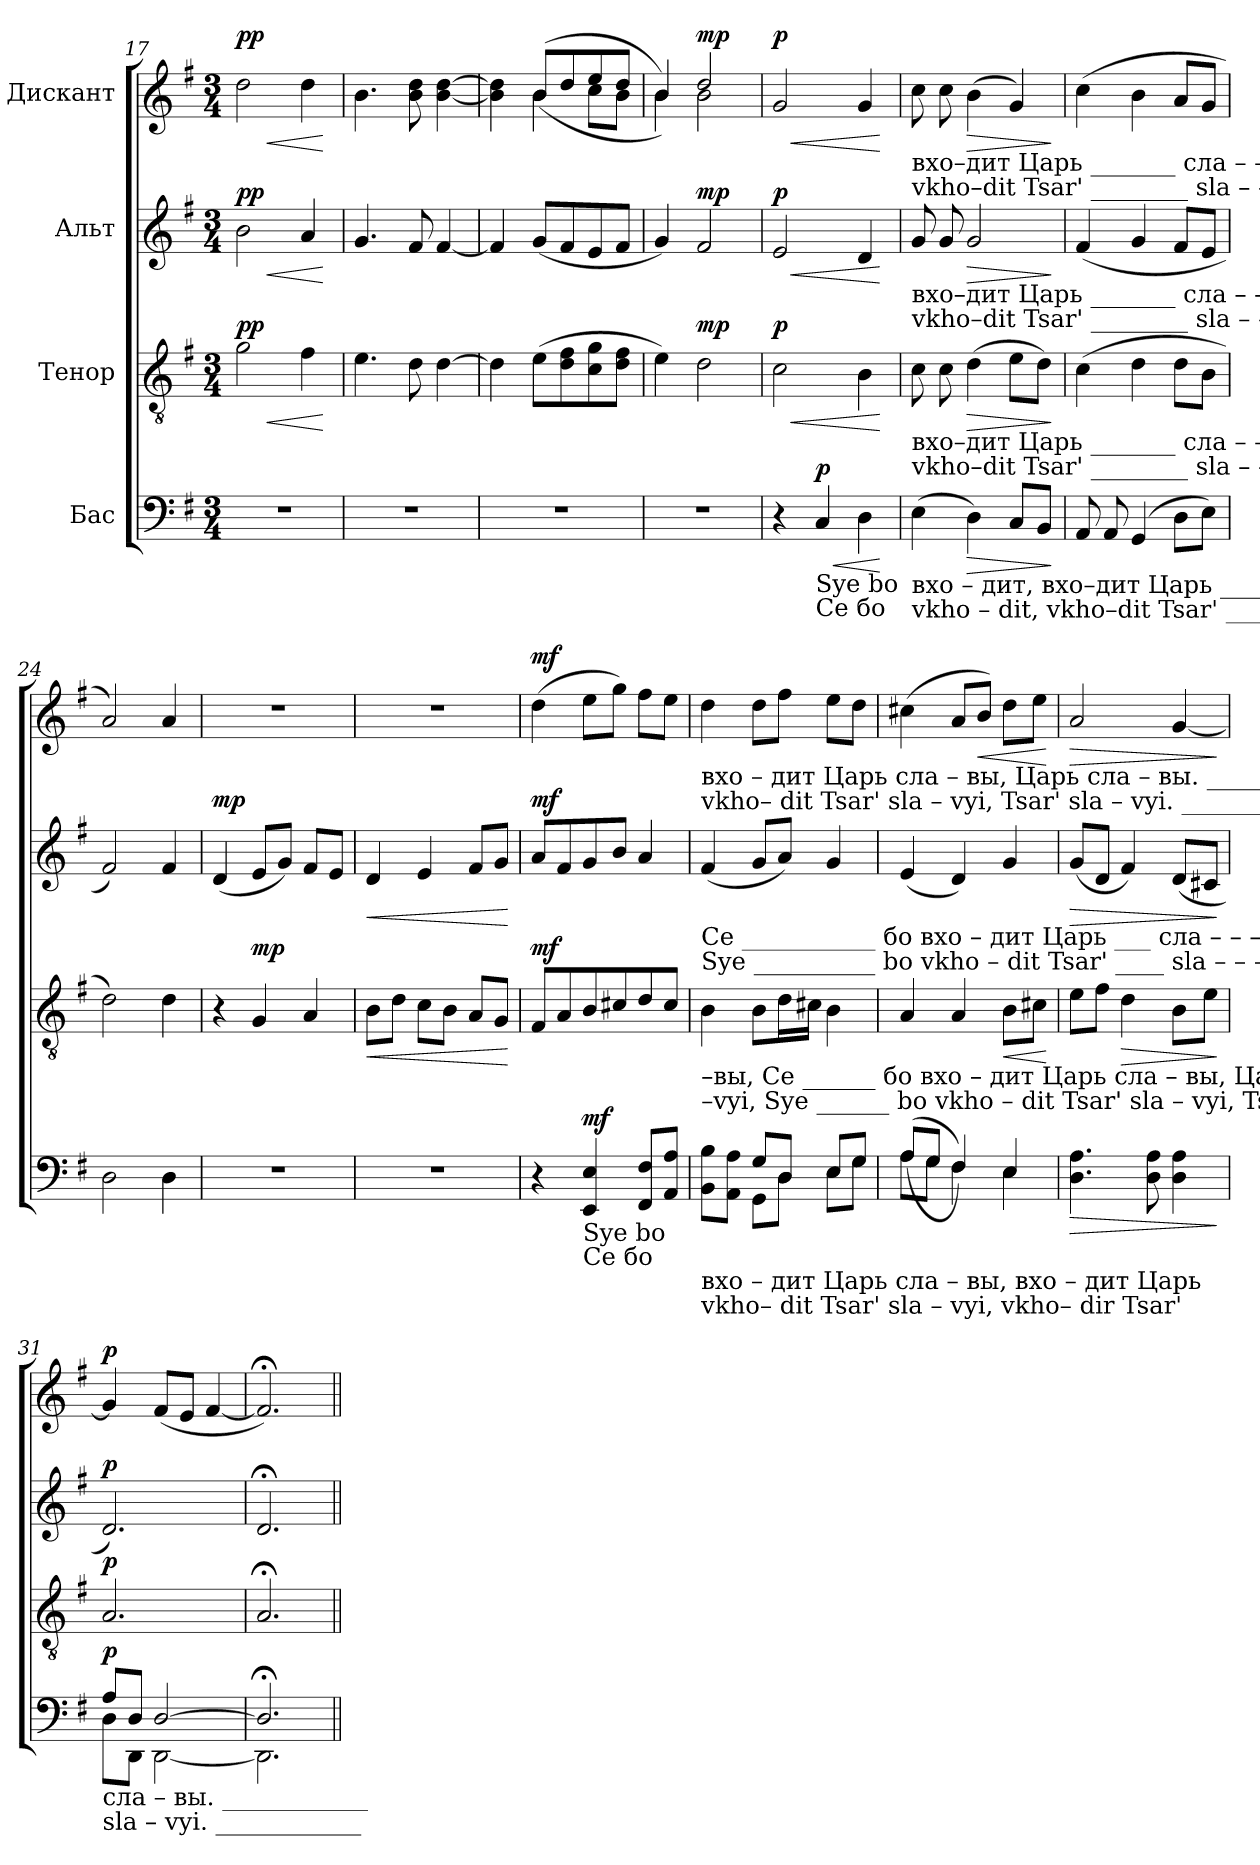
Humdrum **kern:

**kern	**dynam	**kern	**dynam	**kern	**dynam	**kern	**dynam
*part4	*part4	*part3	*part3	*part2	*part2	*part1	*part1
*staff4	*staff4	*staff3	*staff3	*staff2	*staff2	*staff1	*staff1
*I"Бас	*	*I"Тенор	*	*I"Альт	*	*I"Дискант	*
*clefF4	*	*clefGv2	*	*clefG2	*	*clefG2	*
*k[f#]	*	*k[f#]	*	*k[f#]	*	*k[f#]	*
*M3/4	*	*M3/4	*	*M3/4	*	*M3/4	*
=17	=17	=17	=17	=17	=17	=17	=17
!	!	!	!LO:HP:b	!	!LO:HP:b	!	!LO:HP:b
!	!	!	!LO:DY:n=1:a	!	!LO:DY:n=1:a	!	!LO:DY:n=1:a
2.r	.	2g\	< pp	2b\	< pp	2dd\	< pp
.	.	4f#\	.	4a/	.	4dd\	.
.	.	.	[	.	[	.	[
=18	=18	=18	=18	=18	=18	=18	=18
2.r	.	4.e\	.	4.g/	.	4.b\	.
.	.	8d\	.	8f#/	.	8b\ 8dd\	.
.	.	[4d\	.	[4f#/	.	[4b\ [4dd\	.
=19	=19	=19	=19	=19	=19	=19	=19
*	*	*	*	*	*	*^	*
2.r	.	4d\]	.	4f#/]	.	4b\] 4dd\]	4ryy	.
.	.	(8e\L	.	(8g/L	.	((8b/L	4b\	.
.	.	8d\ 8f#\	.	8f#/	.	8dd/	.	.
.	.	8c\ 8g\	.	8e/	.	8ee/	8cc\L	.
.	.	8d\ 8f#\J	.	8f#/J	.	8dd/J	8b\J	.
=20	=20	=20	=20	=20	=20	=20	=20	=20
2.r	.	4e\)	.	4g/)	.	4b/))	4b\	.
!	!	!	!LO:DY:a	!	!LO:DY:a	!	!	!LO:DY:a
.	.	2d\	mp	2f#/	mp	2dd/	2b\	mp
=21	=21	=21	=21	=21	=21	=21	=21	=21
!	!	!	!LO:HP:b	!	!LO:HP:b	!	!	!LO:HP:b
!	!	!	!LO:DY:n=1:a	!	!LO:DY:n=1:a	!	!	!LO:DY:n=1:a
*	*	*	*	*	*	*v	*v	*
4r	.	2c\	< p	2e/	< p	2g/	< p
!LO:TX:b:t=Sye bo	!	!	!	!	!	!	!
!LO:TX:b:t=Се  бо	!	!	!	!	!	!	!
!	!LO:HP:b	!	!	!	!	!	!
!	!LO:DY:n=1:a	!	!	!	!	!	!
4C/	< p	.	.	.	.	.	.
4D\	.	4B\	.	4d/	.	4g/	.
.	[	.	[	.	[	.	[
!!LO:LB:g=z
=22	=22	=22	=22	=22	=22	=22	=22
!	!	!	!	!	!	!LO:TX:b:t=вхо–дит Царь _______    сла      –         –         –          –        вы,                                                                                             Се ____________  бо	!
!	!	!	!	!	!	!LO:TX:b:t=vkho–dit  Tsar' ________    sla       –         –         –          –        vyi,                                                                                            Sye ___________   bo	!
!	!	!	!	!LO:TX:b:t=вхо–дит Царь _______    сла      –         –         –          –        вы,      Се ________  бо           вхо  –  дит       Царь       сла         –          вы.	!	!	!
!	!	!	!	!LO:TX:b:t=vkho–dit  Tsar' ________    sla       –         –         –          –        vyi,     Sye ________ bo          vkho –  dit        Tsar'         sla          –          vyi.	!	!	!
!	!	!LO:TX:b:t=вхо–дит Царь _______    сла      –         –         –          –        вы,                Се        бо           вхо  –  дит       Царь       сла       –         –         –	!	!	!	!	!
!	!	!LO:TX:b:t=vkho–dit  Tsar' ________    sla       –         –         –          –        vyi,               Sye       bo          vkho –  dit        Tsar'         sla        –         –         –	!	!	!	!	!
!LO:TX:b:t=вхо          –         дит,       вхо–дит  Царь ____      сла  –   вы,	!	!	!	!	!	!	!
!LO:TX:b:t=vkho       –           dit,     vkho–dit    Tsar'  ____       sla   –   vyi,	!	!	!	!	!	!	!
(4E\	.	8c\	.	8g/	.	8cc\	.
.	.	8c\	.	8g/	.	8cc\	.
!	!LO:HP:b	!	!LO:HP:b	!	!LO:HP:b	!	!LO:HP:b
4D\)	>	(4d\	>	2g/	>	(4b\	>
8C/L	.	8e\L	.	.	.	4g/)	.
8BB/J	.	8d\J)	.	.	.	.	.
.	]	.	]	.	]	.	]
=23	=23	=23	=23	=23	=23	=23	=23
8AA/	.	(4c\	.	(4f#/	.	(4cc\	.
8AA/	.	.	.	.	.	.	.
(4GG/	.	4d\	.	4g/	.	4b\	.
8D\L	.	8d\L	.	8f#/L	.	8a/L	.
8E\J)	.	8B\J	.	8e/J	.	8g/J	.
=24	=24	=24	=24	=24	=24	=24	=24
2D\	.	2d\)	.	2f#/)	.	2a/)	.
4D\	.	4d\	.	4f#/	.	4a/	.
=25	=25	=25	=25	=25	=25	=25	=25
!	!	!	!	!	!LO:DY:a	!	!
2.r	.	4r	.	(4d/	mp	2.r	.
!	!	!	!LO:DY:a	!	!	!	!
.	.	4G/	mp	8e/L	.	.	.
.	.	.	.	8g/J)	.	.	.
.	.	4A/	.	8f#/L	.	.	.
.	.	.	.	8e/J	.	.	.
=26	=26	=26	=26	=26	=26	=26	=26
!	!	!	!LO:HP:b	!	!LO:HP:b	!	!
2.r	.	8B\L	<	4d/	<	2.r	.
.	.	8d\J	.	.	.	.	.
.	.	8c\L	.	4e/	.	.	.
.	.	8B\J	.	.	.	.	.
.	.	8A/L	.	8f#/L	.	.	.
.	.	8G/J	.	8g/J	.	.	.
.	.	.	[	.	[	.	.
=27	=27	=27	=27	=27	=27	=27	=27
!	!	!	!LO:DY:a	!	!LO:DY:a	!	!LO:DY:a
4r	.	8F#/L	mf	8a/L	mf	(4dd\	mf
.	.	8A/	.	8f#/	.	.	.
!LO:TX:b:t=Sye          bo	!	!	!	!	!	!	!
!LO:TX:b:t=Се            бо	!	!	!	!	!	!	!
!	!LO:DY:a	!	!	!	!	!	!
4EE/ 4E/	mf	8B/	.	8g/	.	8ee\L	.
.	.	8c#X/	.	8b/J	.	8gg\J)	.
8FF#/ 8F#/L	.	8d/	.	4a/	.	8ff#\L	.
8AA/ 8A/J	.	8c#/J	.	.	.	8ee\J	.
!!LO:LB:g=z
=28	=28	=28	=28	=28	=28	=28	=28
*^	*	*	*	*	*	*	*
!	!	!	!	!	!	!	!LO:TX:b:t=вхо –  дит            Царь       сла        –        вы,             Царь             сла            –           вы. ____________           Се жерт-ва   тай– на–я	!
!	!	!	!	!	!	!	!LO:TX:b:t=vkho– dit              Tsar'        sla         –        vyi,             Tsar'               sla            –            vyi. ___________           Sye zhert-va   tai –  na–ya	!
!	!	!	!	!	!LO:TX:b:t=Се ___________    бо            вхо        –        дит            Царь ___      сла     –         –         –          –        вы,           Се жерт-ва   тай– на–я	!	!	!
!	!	!	!	!	!LO:TX:b:t=Sye __________     bo         vkho       –         dit             Tsar'  ____     sla       –         –         –         –        vyi,          Sye zhert-va  tai – na–ya	!	!	!
!	!	!	!LO:TX:b:t=–вы,       Се ______  бо           вхо  –  дит     Царь       сла –  вы,     Царь        сла         –         –          вы.          Се жерт-ва   тай – на–я	!	!	!	!	!
!	!	!	!LO:TX:b:t=–vyi,     Sye ______  bo         vkho –   dit       Tsar'        sla  –  vyi,    Tsar'          sla          –         –          vyi,          Sye zhert-va  tai – na–ya	!	!	!	!	!
!LO:TX:b:t=вхо –  дит            Царь       сла        –       вы,             вхо  –  дит  Царь	!	!	!	!	!	!	!	!
!LO:TX:b:t=vkho– dit              Tsar'        sla         –       vyi,            vkho–  dir    Tsar'	!	!	!	!	!	!	!	!
8BB\ 8B\L	4ryy	.	4B\	.	(4f#/	.	4dd\	.
8AA\ 8A\J	.	.	.	.	.	.	.	.
8G/L	8GG\L	.	8B\L	.	8g/L	.	8dd\L	.
8D/J	8D\J	.	16d\L	.	8a/J)	.	8ff#\J	.
.	.	.	16c#X\JJ	.	.	.	.	.
8E/L	8E\L	.	4B\	.	4g/	.	8ee\L	.
8G/J	8G\J	.	.	.	.	.	8dd\J	.
=29	=29	=29	=29	=29	=29	=29	=29	=29
((8A/L	8A\L	.	4A/	.	(4e/	.	(4cc#X\	.
8G/J	8G\J	.	.	.	.	.	.	.
4F#/))	4F#\	.	4A/	.	4d/)	.	8a/L	.
!	!	!	!	!	!	!	!	!LO:HP:b
.	.	.	.	.	.	.	8b/J)	<
!	!	!	!	!LO:HP:b	!	!	!	!
4E/	4E\	.	8B\L	<	4g/	.	8dd\L	.
.	.	.	8c#X\J	.	.	.	8ee\J	.
*v	*v	*	*	*	*	*	*	*
.	.	.	[	.	.	.	[
=30	=30	=30	=30	=30	=30	=30	=30
!	!LO:HP:b	!	!	!	!LO:HP:b	!	!LO:HP:b
4.D\ 4.A\	>	8e\L	.	(8g/L	>	2a/	>
.	.	8f#\J	.	8d/J	.	.	.
!	!	!	!LO:HP:b	!	!	!	!
.	.	4d\	>	4f#/)	.	.	.
8D\ 8A\	.	.	.	.	.	.	.
4D\ 4A\	.	8B\L	.	(8d/L	.	[4g/	.
.	.	8e\J	.	8c#X/J	.	.	.
.	]	.	]	.	]	.	]
=31	=31	=31	=31	=31	=31	=31	=31
*^	*	*	*	*	*	*	*
!LO:TX:b:t=сла  –  вы. ____________	!	!	!	!	!	!	!	!
!LO:TX:b:t=sla   –  vyi. ____________	!	!	!	!	!	!	!	!
!	!	!LO:DY:a	!	!LO:DY:a	!	!LO:DY:a	!	!LO:DY:a
8A/L	8D\L	p	2.A/	p	2.d/)	p	4g/]	p
8D/J	8DD\J	.	.	.	.	.	.	.
[2D/	[2DD\	.	.	.	.	.	(8f#/L	.
.	.	.	.	.	.	.	8e/J	.
.	.	.	.	.	.	.	[4f#/	.
=32	=32	=32	=32	=32	=32	=32	=32	=32
2.D;</]	2.DD\]	.	2.A;</	.	2.d;</	.	2.f#;</])	.
*v	*v	*	*	*	*	*	*	*
=||	=||	=||	=||	=||	=||	=||	=||
*-	*-	*-	*-	*-	*-	*-	*-
